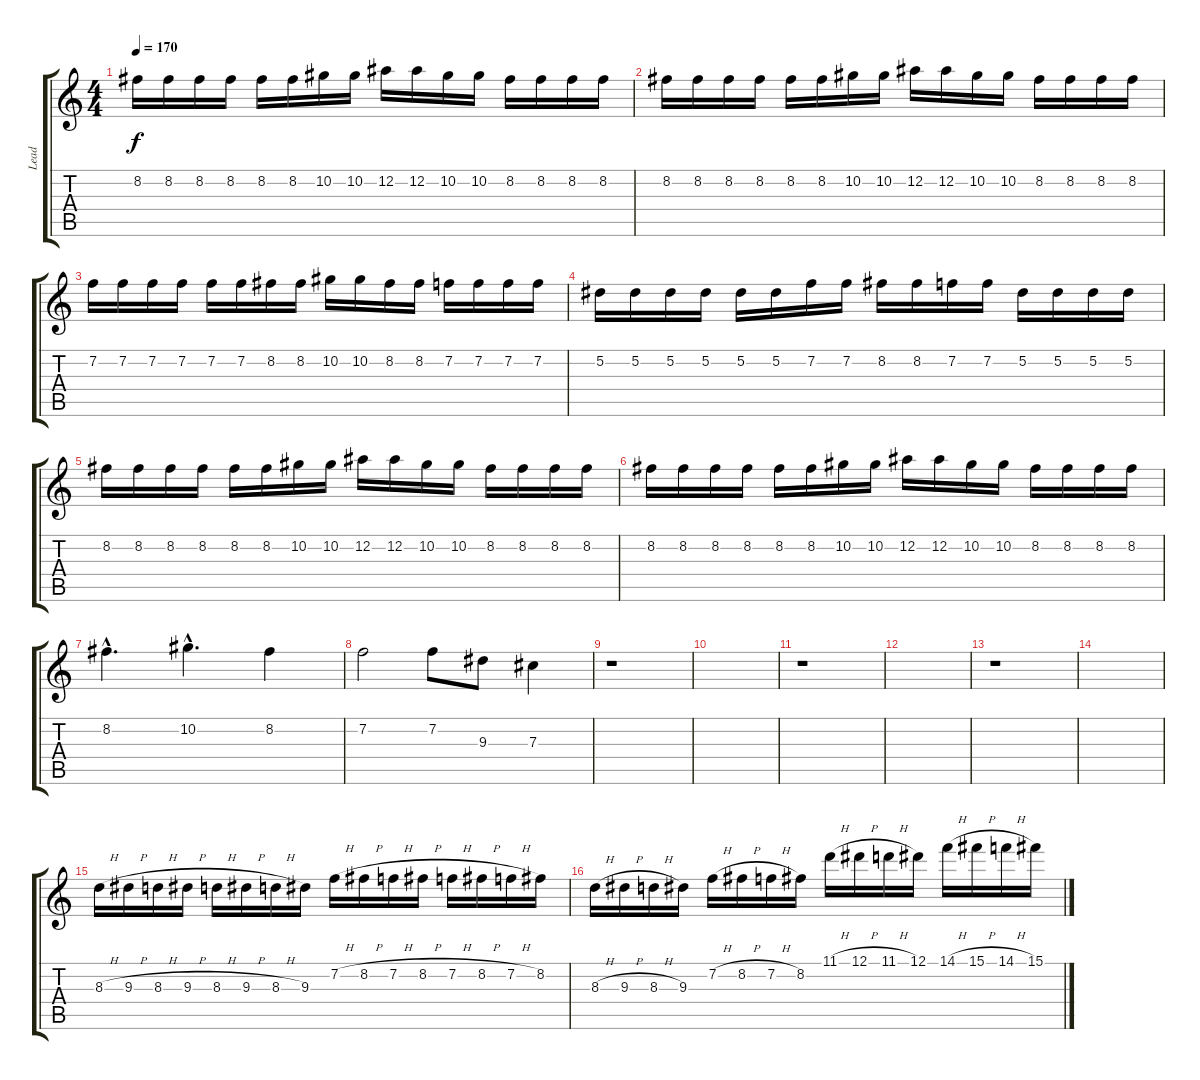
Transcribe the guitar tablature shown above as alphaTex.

\track ("Lead" "Lead") {instrument distortionguitar}
\staff {score tabs}
\tuning (Eb4 Bb3 Gb3 Db3 Ab2 Eb2) {hide}
\ts (4 4)
\tempo 170
\clef g2
\ks c
8.2.16{dy f} 8.2.16 8.2.16 8.2.16 8.2.16 8.2.16 10.2.16 10.2.16 12.2.16 12.2.16 10.2.16 10.2.16 8.2.16 8.2.16 8.2.16 8.2.16 |
8.2.16 8.2.16 8.2.16 8.2.16 8.2.16 8.2.16 10.2.16 10.2.16 12.2.16 12.2.16 10.2.16 10.2.16 8.2.16 8.2.16 8.2.16 8.2.16 |
7.2.16 7.2.16 7.2.16 7.2.16 7.2.16 7.2.16 8.2.16 8.2.16 10.2.16 10.2.16 8.2.16 8.2.16 7.2.16 7.2.16 7.2.16 7.2.16 |
5.2.16 5.2.16 5.2.16 5.2.16 5.2.16 5.2.16 7.2.16 7.2.16 8.2.16 8.2.16 7.2.16 7.2.16 5.2.16 5.2.16 5.2.16 5.2.16 |
8.2.16 8.2.16 8.2.16 8.2.16 8.2.16 8.2.16 10.2.16 10.2.16 12.2.16 12.2.16 10.2.16 10.2.16 8.2.16 8.2.16 8.2.16 8.2.16 |
8.2.16 8.2.16 8.2.16 8.2.16 8.2.16 8.2.16 10.2.16 10.2.16 12.2.16 12.2.16 10.2.16 10.2.16 8.2.16 8.2.16 8.2.16 8.2.16 |
8.2{hac}.4{d} 10.2{hac}.4{d} 8.2.4 |
7.2.2 7.2.8 9.3.8 7.3.4 |
r.1 |
|
r.1 |
|
r.1 |
|
8.3{h}.16 9.3{h}.16 8.3{h}.16 9.3{h}.16 8.3{h}.16 9.3{h}.16 8.3{h}.16 9.3.16 7.2{h}.16 8.2{h}.16 7.2{h}.16 8.2{h}.16 7.2{h}.16 8.2{h}.16 7.2{h}.16 8.2.16 |
8.3{h}.16 9.3{h}.16 8.3{h}.16 9.3.16 7.2{h}.16 8.2{h}.16 7.2{h}.16 8.2.16 11.1{h}.16 12.1{h}.16 11.1{h}.16 12.1.16 14.1{h}.16 15.1{h}.16 14.1{h}.16 15.1.16
